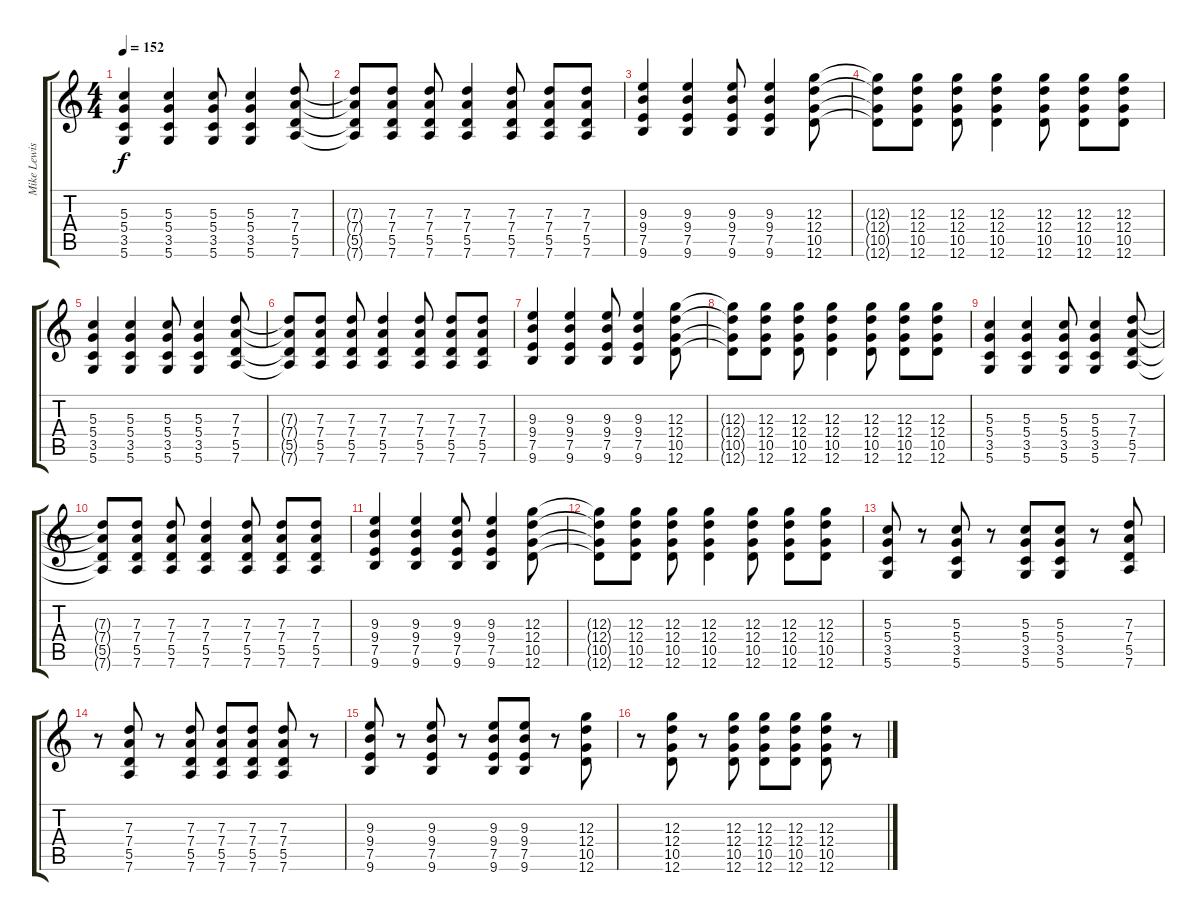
\track ("Mike Lewis" "Mike Lewis") {instrument distortionguitar}
\staff {score tabs}
\tuning (E4 B3 G3 D3 A2 D2) {hide}
\ts (4 4)
\tempo 152
\clef g2
\ks c
(5.3 5.4 3.5 5.6).4{dy f} (5.3 5.4 3.5 5.6).4 (5.3 5.4 3.5 5.6).8 (5.3 5.4 3.5 5.6).4 (7.3 7.4 5.5 7.6).8 |
(7.3{t} 7.4{t} 5.5{t} 7.6{t}).8 (7.3 7.4 5.5 7.6).8 (7.3 7.4 5.5 7.6).8 (7.3 7.4 5.5 7.6).4 (7.3 7.4 5.5 7.6).8 (7.3 7.4 5.5 7.6).8 (7.3 7.4 5.5 7.6).8 |
(9.3 9.4 7.5 9.6).4 (9.3 9.4 7.5 9.6).4 (9.3 9.4 7.5 9.6).8 (9.3 9.4 7.5 9.6).4 (12.3 12.4 10.5 12.6).8 |
(12.3{t} 12.4{t} 10.5{t} 12.6{t}).8 (12.3 12.4 10.5 12.6).8 (12.3 12.4 10.5 12.6).8 (12.3 12.4 10.5 12.6).4 (12.3 12.4 10.5 12.6).8 (12.3 12.4 10.5 12.6).8 (12.3 12.4 10.5 12.6).8 |
(5.3 5.4 3.5 5.6).4 (5.3 5.4 3.5 5.6).4 (5.3 5.4 3.5 5.6).8 (5.3 5.4 3.5 5.6).4 (7.3 7.4 5.5 7.6).8 |
(7.3{t} 7.4{t} 5.5{t} 7.6{t}).8 (7.3 7.4 5.5 7.6).8 (7.3 7.4 5.5 7.6).8 (7.3 7.4 5.5 7.6).4 (7.3 7.4 5.5 7.6).8 (7.3 7.4 5.5 7.6).8 (7.3 7.4 5.5 7.6).8 |
(9.3 9.4 7.5 9.6).4 (9.3 9.4 7.5 9.6).4 (9.3 9.4 7.5 9.6).8 (9.3 9.4 7.5 9.6).4 (12.3 12.4 10.5 12.6).8 |
(12.3{t} 12.4{t} 10.5{t} 12.6{t}).8 (12.3 12.4 10.5 12.6).8 (12.3 12.4 10.5 12.6).8 (12.3 12.4 10.5 12.6).4 (12.3 12.4 10.5 12.6).8 (12.3 12.4 10.5 12.6).8 (12.3 12.4 10.5 12.6).8 |
(5.3 5.4 3.5 5.6).4 (5.3 5.4 3.5 5.6).4 (5.3 5.4 3.5 5.6).8 (5.3 5.4 3.5 5.6).4 (7.3 7.4 5.5 7.6).8 |
(7.3{t} 7.4{t} 5.5{t} 7.6{t}).8 (7.3 7.4 5.5 7.6).8 (7.3 7.4 5.5 7.6).8 (7.3 7.4 5.5 7.6).4 (7.3 7.4 5.5 7.6).8 (7.3 7.4 5.5 7.6).8 (7.3 7.4 5.5 7.6).8 |
(9.3 9.4 7.5 9.6).4 (9.3 9.4 7.5 9.6).4 (9.3 9.4 7.5 9.6).8 (9.3 9.4 7.5 9.6).4 (12.3 12.4 10.5 12.6).8 |
(12.3{t} 12.4{t} 10.5{t} 12.6{t}).8 (12.3 12.4 10.5 12.6).8 (12.3 12.4 10.5 12.6).8 (12.3 12.4 10.5 12.6).4 (12.3 12.4 10.5 12.6).8 (12.3 12.4 10.5 12.6).8 (12.3 12.4 10.5 12.6).8 |
(5.3 5.4 3.5 5.6).8 r.8 (5.3 5.4 3.5 5.6).8 r.8 (5.3 5.4 3.5 5.6).8 (5.3 5.4 3.5 5.6).8 r.8 (7.3 7.4 5.5 7.6).8 |
r.8 (7.3 7.4 5.5 7.6).8 r.8 (7.3 7.4 5.5 7.6).8 (7.3 7.4 5.5 7.6).8 (7.3 7.4 5.5 7.6).8 (7.3 7.4 5.5 7.6).8 r.8 |
(9.3 9.4 7.5 9.6).8 r.8 (9.3 9.4 7.5 9.6).8 r.8 (9.3 9.4 7.5 9.6).8 (9.3 9.4 7.5 9.6).8 r.8 (12.3 12.4 10.5 12.6).8 |
r.8 (12.3 12.4 10.5 12.6).8 r.8 (12.3 12.4 10.5 12.6).8 (12.3 12.4 10.5 12.6).8 (12.3 12.4 10.5 12.6).8 (12.3 12.4 10.5 12.6).8 r.8
